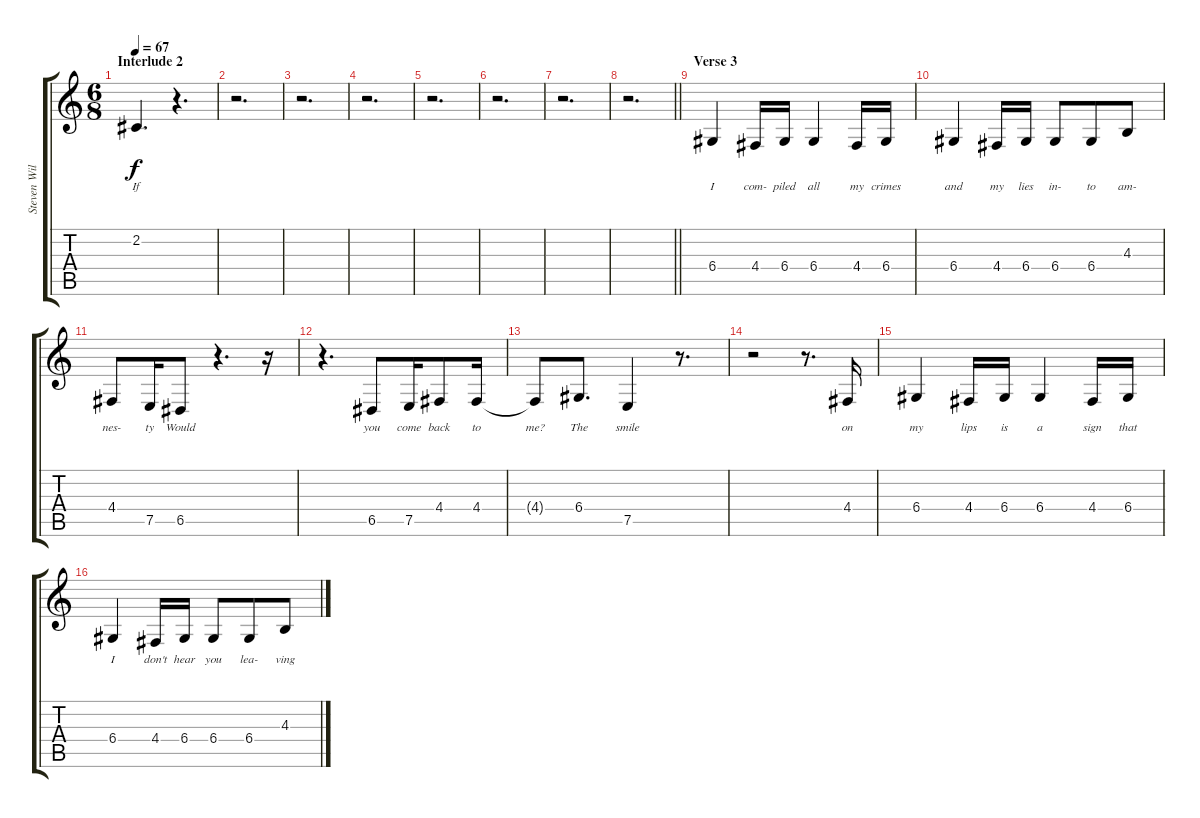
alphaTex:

\track ("Steven Wilson (Vocals)" "Steven Wil") {instrument oboe}
\staff {score tabs}
\tuning (E4 B3 G3 D3 A2 E2) {hide}
\ts (6 8)
\section ("" "Interlude 2")
\tempo 67
\clef g2
\ks c
2.2.4{d lyrics (0 "If") lyrics (1 "") lyrics (2 "") lyrics (3 "") lyrics (4 "") dy f} r.4{d} |
r.2{d} |
r.2{d} |
r.2{d} |
r.2{d} |
r.2{d} |
r.2{d} |
\barLineRight lightlight
r.2{d} |
\section ("" "Verse 3")
6.4.4{lyrics (0 "I") lyrics (1 "") lyrics (2 "") lyrics (3 "") lyrics (4 "")} 4.4.16{lyrics (0 "com-") lyrics (1 "") lyrics (2 "") lyrics (3 "") lyrics (4 "")} 6.4.16{lyrics (0 "piled") lyrics (1 "") lyrics (2 "") lyrics (3 "") lyrics (4 "")} 6.4.4{lyrics (0 "all") lyrics (1 "") lyrics (2 "") lyrics (3 "") lyrics (4 "")} 4.4.16{lyrics (0 "my") lyrics (1 "") lyrics (2 "") lyrics (3 "") lyrics (4 "")} 6.4.16{lyrics (0 "crimes") lyrics (1 "") lyrics (2 "") lyrics (3 "") lyrics (4 "")} |
6.4.4{lyrics (0 "and") lyrics (1 "") lyrics (2 "") lyrics (3 "") lyrics (4 "")} 4.4.16{lyrics (0 "my") lyrics (1 "") lyrics (2 "") lyrics (3 "") lyrics (4 "")} 6.4.16{lyrics (0 "lies") lyrics (1 "") lyrics (2 "") lyrics (3 "") lyrics (4 "")} 6.4.8{lyrics (0 "in-") lyrics (1 "") lyrics (2 "") lyrics (3 "") lyrics (4 "")} 6.4.8{lyrics (0 "to") lyrics (1 "") lyrics (2 "") lyrics (3 "") lyrics (4 "")} 4.3.8{lyrics (0 "am-") lyrics (1 "") lyrics (2 "") lyrics (3 "") lyrics (4 "")} |
4.4.8{lyrics (0 "nes-") lyrics (1 "") lyrics (2 "") lyrics (3 "") lyrics (4 "")} 7.5.16{lyrics (0 "ty") lyrics (1 "") lyrics (2 "") lyrics (3 "") lyrics (4 "")} 6.5.8{lyrics (0 "Would") lyrics (1 "") lyrics (2 "") lyrics (3 "") lyrics (4 "")} r.4{d} r.16 |
r.4{d} 6.5.8{lyrics (0 "you") lyrics (1 "") lyrics (2 "") lyrics (3 "") lyrics (4 "")} 7.5.16{lyrics (0 "come") lyrics (1 "") lyrics (2 "") lyrics (3 "") lyrics (4 "")} 4.4.8{lyrics (0 "back") lyrics (1 "") lyrics (2 "") lyrics (3 "") lyrics (4 "")} 4.4.16{lyrics (0 "to") lyrics (1 "") lyrics (2 "") lyrics (3 "") lyrics (4 "")} |
4.4{t}.8{lyrics (0 "me?") lyrics (1 "") lyrics (2 "") lyrics (3 "") lyrics (4 "")} 6.4.8{d lyrics (0 "The") lyrics (1 "") lyrics (2 "") lyrics (3 "") lyrics (4 "")} 7.5.4{lyrics (0 "smile") lyrics (1 "") lyrics (2 "") lyrics (3 "") lyrics (4 "")} r.8{d} |
r.2 r.8{d} 4.4.16{lyrics (0 "on") lyrics (1 "") lyrics (2 "") lyrics (3 "") lyrics (4 "")} |
6.4.4{lyrics (0 "my") lyrics (1 "") lyrics (2 "") lyrics (3 "") lyrics (4 "")} 4.4.16{lyrics (0 "lips") lyrics (1 "") lyrics (2 "") lyrics (3 "") lyrics (4 "")} 6.4.16{lyrics (0 "is") lyrics (1 "") lyrics (2 "") lyrics (3 "") lyrics (4 "")} 6.4.4{lyrics (0 "a") lyrics (1 "") lyrics (2 "") lyrics (3 "") lyrics (4 "")} 4.4.16{lyrics (0 "sign") lyrics (1 "") lyrics (2 "") lyrics (3 "") lyrics (4 "")} 6.4.16{lyrics (0 "that") lyrics (1 "") lyrics (2 "") lyrics (3 "") lyrics (4 "")} |
6.4.4{lyrics (0 "I") lyrics (1 "") lyrics (2 "") lyrics (3 "") lyrics (4 "")} 4.4.16{lyrics (0 "don't") lyrics (1 "") lyrics (2 "") lyrics (3 "") lyrics (4 "")} 6.4.16{lyrics (0 "hear") lyrics (1 "") lyrics (2 "") lyrics (3 "") lyrics (4 "")} 6.4.8{lyrics (0 "you") lyrics (1 "") lyrics (2 "") lyrics (3 "") lyrics (4 "")} 6.4.8{lyrics (0 "lea-") lyrics (1 "") lyrics (2 "") lyrics (3 "") lyrics (4 "")} 4.3.8{lyrics (0 "ving") lyrics (1 "") lyrics (2 "") lyrics (3 "") lyrics (4 "")}
